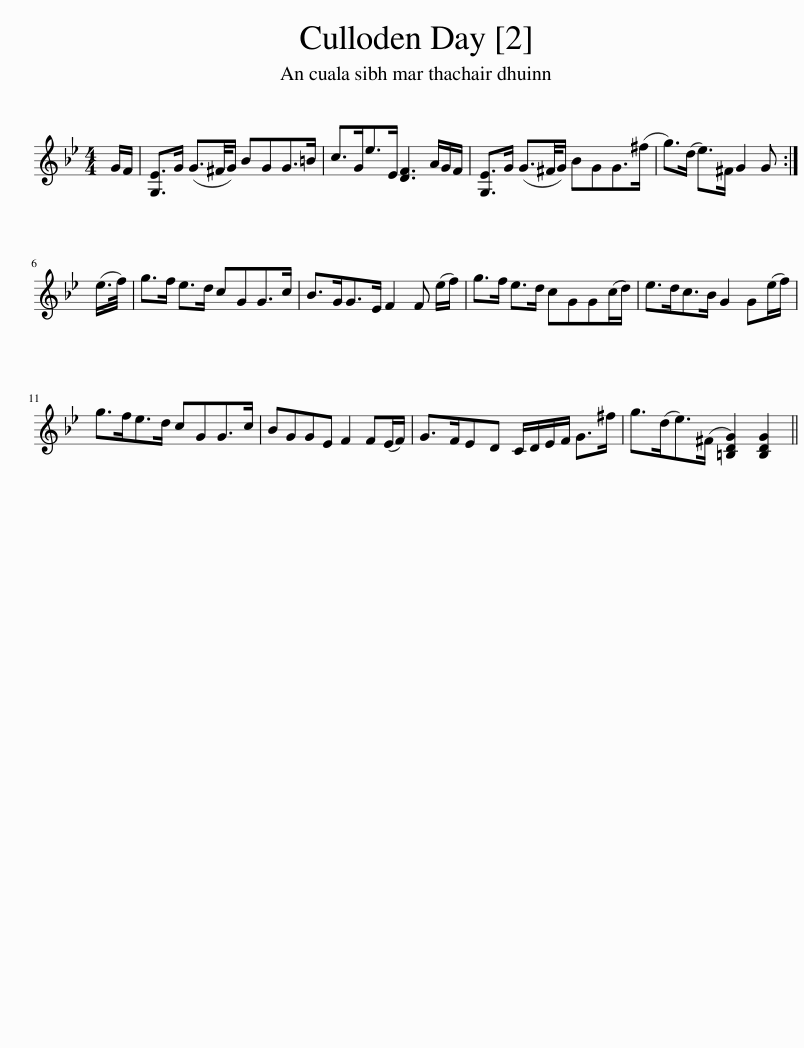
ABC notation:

X:1
L:1/8
M:4/4
I:linebreak $
K:Gmin
V:1 treble
V:1
 G/F/ | [G,E]>G (G3/2^F/4G/) BGG>=B | c>Ge>E [DF]3 A/G/F/ | [G,E]>G (G3/2^F/4G/) BGG>(^f | g>)(d e>)^F G2 G :|$ %5
 (e/>f/) | g>f e>d cGG>c | B>GG>E F2 F (e/f/) | g>f e>d cGG(c/d/) | e>dc>B G2 G(e/f/) |$ %10
 g>fe>d cGG>c | BGGE F2 F(E/F/) | G>FED C/D/E/F/ G>^f | g>(de>)(^F [=B,DG]2) [B,DG]2 || %14
